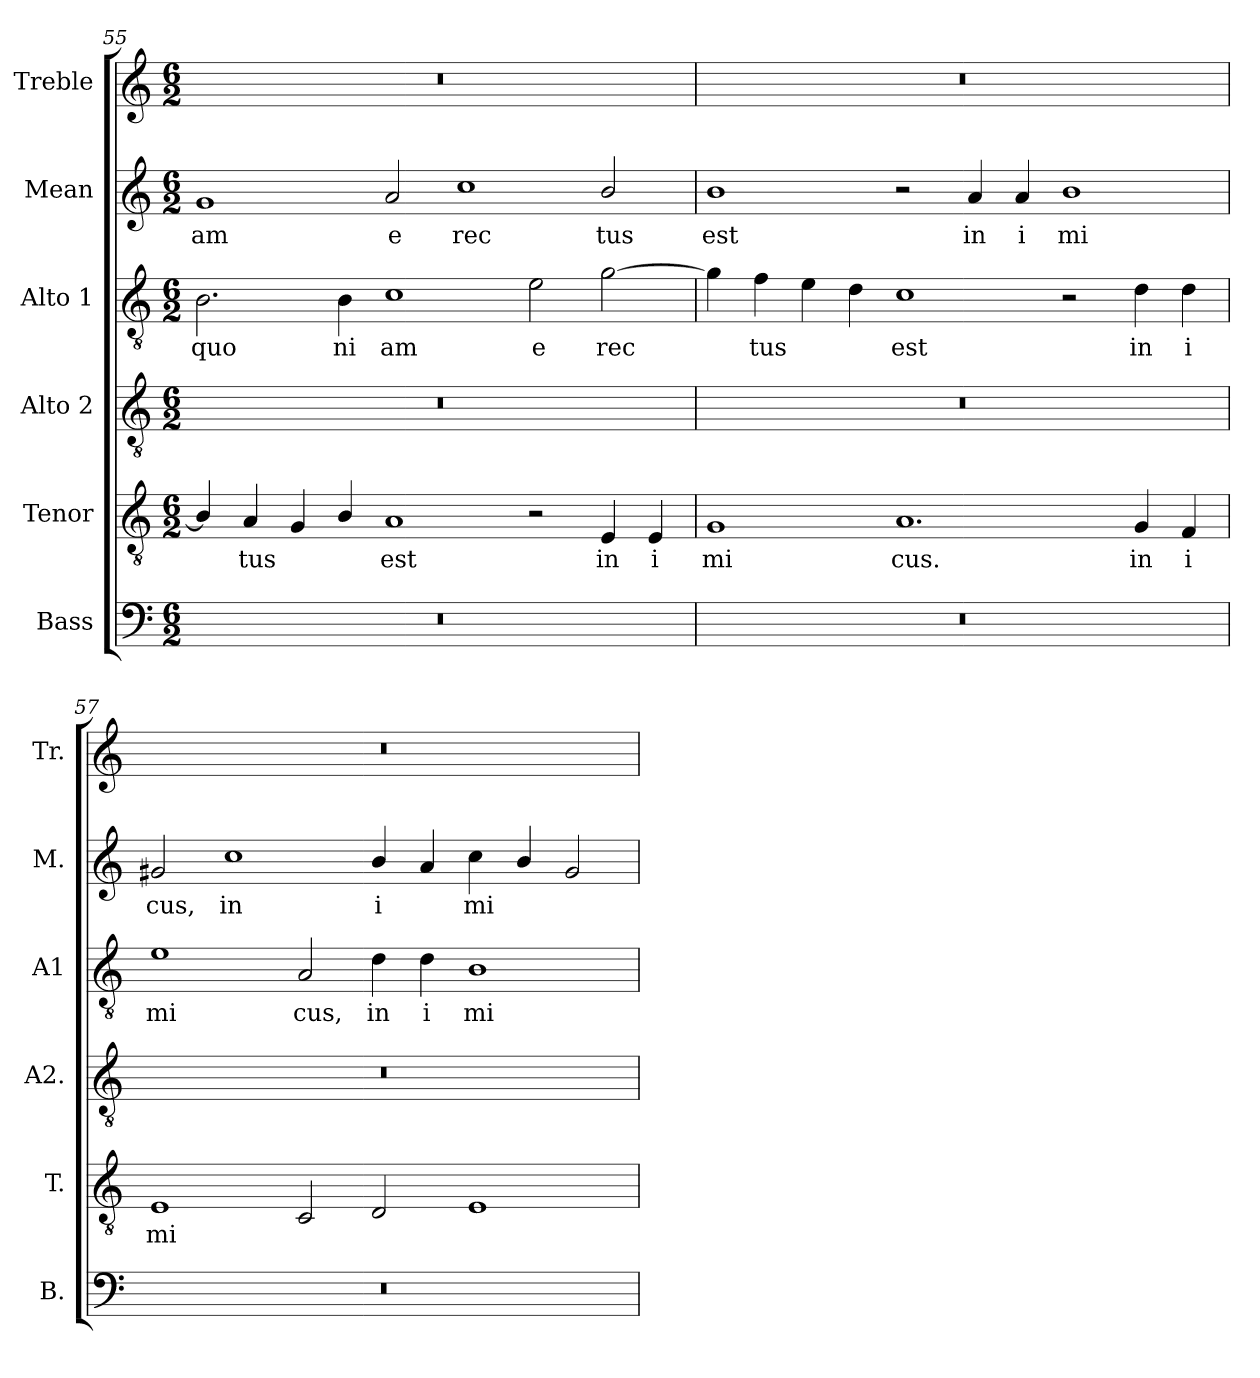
**kern	**kern	**text	**kern	**kern	**text	**kern	**text	**kern
*part6	*part5	*part5	*part4	*part3	*part3	*part2	*part2	*part1
*staff6	*staff5	*staff5	*staff4	*staff3	*staff3	*staff2	*staff2	*staff1
*I"Bass	*I"Tenor	*	*I"Alto 2	*I"Alto 1	*	*I"Mean	*	*I"Treble
*I'B.	*I'T.	*	*I'A2.	*I'A1	*	*I'M.	*	*I'Tr.
*clefF4	*clefGv2	*	*clefGv2	*clefGv2	*	*clefG2	*	*clefG2
*	*ITrd7c12	*	*ITrd7c12	*ITrd7c12	*	*	*	*
*k[]	*k[]	*	*k[]	*k[]	*	*k[]	*	*k[]
*C:	*C:	*	*C:	*C:	*	*C:	*	*C:
*M6/2	*M6/2	*	*M6/2	*M6/2	*	*M6/2	*	*M6/2
=55	=55	=55	=55	=55	=55	=55	=55	=55
!LO:N:vis=1	!	!	!LO:N:vis=1	!	!	!	!	!
!	!	!	!	!	!LO:LY:b:color=#000000	!	!	!
!	!	!	!	!	!	!	!LO:LY:b:color=#000000	!LO:N:vis=1
0.r	4BBi/]	.	0.r	2.BBi\	quo	1gi	am	0.r
!	!	!LO:LY:b:color=#000000	!	!	!	!	!	!
.	4AAi/	tus	.	.	.	.	.	.
.	4GGi/	.	.	.	.	.	.	.
!	!	!	!	!	!LO:LY:b:color=#000000	!	!	!
.	4BBi/	.	.	4BBi\	ni	.	.	.
!	!	!LO:LY:b:color=#000000	!	!	!	!	!	!
!	!	!	!	!	!LO:LY:b:color=#000000	!	!	!
!	!	!	!	!	!	!	!LO:LY:b:color=#000000	!
.	1AAi	est	.	1Ci	am	2ai/	e	.
!	!	!	!	!	!	!	!LO:LY:b:color=#000000	!
.	.	.	.	.	.	1cci	rec	.
!	!	!	!	!	!LO:LY:b:color=#000000	!	!	!
.	2r	.	.	2Ei\	e	.	.	.
!	!	!LO:LY:b:color=#000000	!	!	!	!	!	!
!	!	!	!	!	!LO:LY:b:color=#000000	!	!	!
!	!	!	!	!	!	!	!LO:LY:b:color=#000000	!
.	4EEi/	in	.	[>2Gi\	rec	2bi/	tus	.
!	!	!LO:LY:b:color=#000000	!	!	!	!	!	!
.	4EEi/	i	.	.	.	.	.	.
!!LO:PB:g=z
=56	=56	=56	=56	=56	=56	=56	=56	=56
!LO:N:vis=1	!	!	!	!	!	!	!	!
!	!	!LO:LY:b:color=#000000	!LO:N:vis=1	!	!	!	!	!
!	!	!	!	!	!	!	!LO:LY:b:color=#000000	!LO:N:vis=1
0.r	1GGi	mi	0.r	4Gi\]	.	1bi	est	0.r
!	!	!	!	!	!LO:LY:b:color=#000000	!	!	!
.	.	.	.	4Fi\	tus	.	.	.
.	.	.	.	4Ei\	.	.	.	.
.	.	.	.	4Di\	.	.	.	.
!	!	!LO:LY:b:color=#000000	!	!	!	!	!	!
!	!	!	!	!	!LO:LY:b:color=#000000	!	!	!
.	1.AAi	cus.	.	1Ci	est	2r	.	.
!	!	!	!	!	!	!	!LO:LY:b:color=#000000	!
.	.	.	.	.	.	4ai/	in	.
!	!	!	!	!	!	!	!LO:LY:b:color=#000000	!
.	.	.	.	.	.	4ai/	i	.
!	!	!	!	!	!	!	!LO:LY:b:color=#000000	!
.	.	.	.	2r	.	1bi	mi	.
!	!	!LO:LY:b:color=#000000	!	!	!	!	!	!
!	!	!	!	!	!LO:LY:b:color=#000000	!	!	!
.	4GGi/	in	.	4Di\	in	.	.	.
!	!	!LO:LY:b:color=#000000	!	!	!	!	!	!
!	!	!	!	!	!LO:LY:b:color=#000000	!	!	!
.	4FFi/	i	.	4Di\	i	.	.	.
=57	=57	=57	=57	=57	=57	=57	=57	=57
!LO:N:vis=1	!	!	!	!	!	!	!	!
!	!	!LO:LY:b:color=#000000	!LO:N:vis=1	!	!	!	!	!
!	!	!	!	!	!LO:LY:b:color=#000000	!	!	!
!	!	!	!	!	!	!	!LO:LY:b:color=#000000	!LO:N:vis=1
0.r	1EEi	mi	0.r	1Ei	mi	2g#Xi/	cus,	0.r
!	!	!	!	!	!	!	!LO:LY:b:color=#000000	!
.	.	.	.	.	.	1cci	in	.
!	!	!	!	!	!LO:LY:b:color=#000000	!	!	!
.	2CCi/	.	.	2AAi/	cus,	.	.	.
!	!	!	!	!	!LO:LY:b:color=#000000	!	!	!
!	!	!	!	!	!	!	!LO:LY:b:color=#000000	!
.	2DDi/	.	.	4Di\	in	4bi/	i	.
!	!	!	!	!	!LO:LY:b:color=#000000	!	!	!
.	.	.	.	4Di\	i	4ai/	.	.
!	!	!	!	!	!LO:LY:b:color=#000000	!	!	!
!	!	!	!	!	!	!	!LO:LY:b:color=#000000	!
.	1EEi	.	.	1BBi	mi	4cci\	mi	.
.	.	.	.	.	.	4bi/	.	.
.	.	.	.	.	.	2g#i/	.	.
=	=	=	=	=	=	=	=	=
*-	*-	*-	*-	*-	*-	*-	*-	*-
